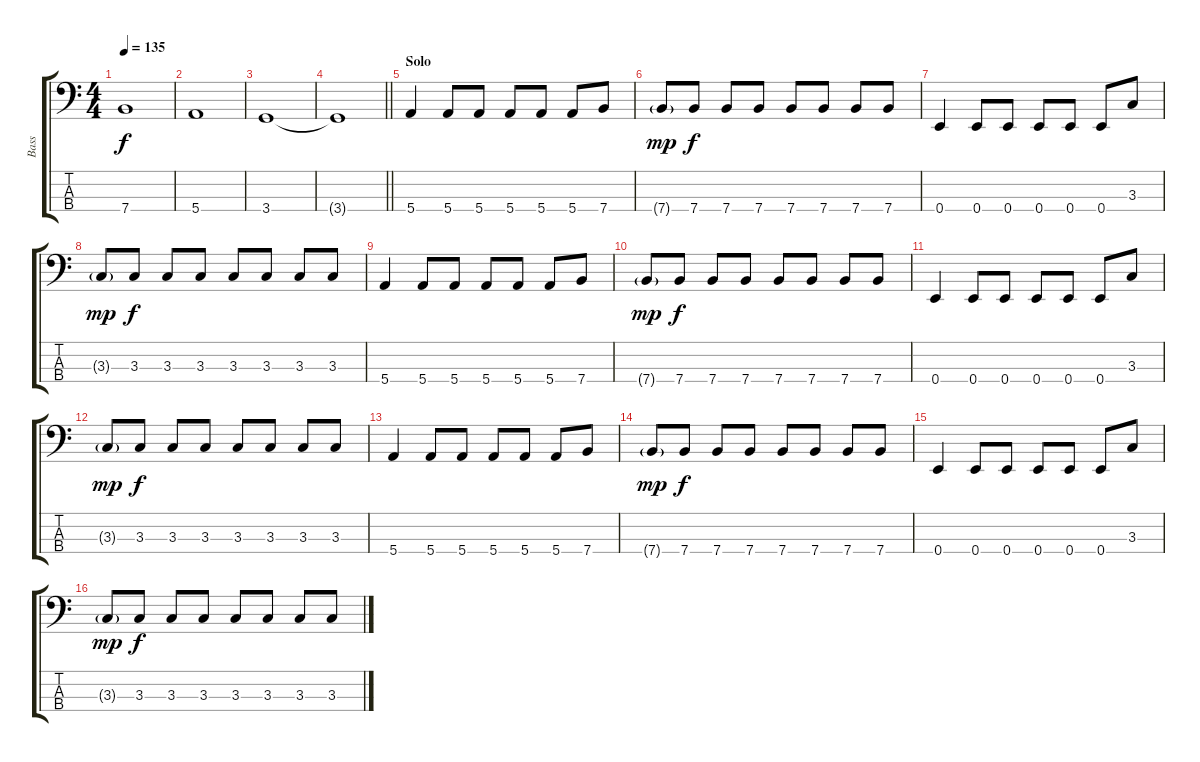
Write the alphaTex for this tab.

\track ("Bass" "Bass") {instrument electricbassfinger}
\staff {score tabs}
\tuning (G2 D2 A1 E1) {hide}
\ts (4 4)
\tempo 135
\clef f4
\ks c
7.4.1{dy f} |
5.4.1 |
3.4.1 |
\barLineRight lightlight
3.4{t}.1 |
\section ("" "Solo")
5.4.4 5.4.8 5.4.8 5.4.8 5.4.8 5.4.8 7.4.8 |
7.4{g}.8{dy mp} 7.4.8{dy f} 7.4.8 7.4.8 7.4.8 7.4.8 7.4.8 7.4.8 |
0.4.4 0.4.8 0.4.8 0.4.8 0.4.8 0.4.8 3.3.8 |
3.3{g}.8{dy mp} 3.3.8{dy f} 3.3.8 3.3.8 3.3.8 3.3.8 3.3.8 3.3.8 |
5.4.4 5.4.8 5.4.8 5.4.8 5.4.8 5.4.8 7.4.8 |
7.4{g}.8{dy mp} 7.4.8{dy f} 7.4.8 7.4.8 7.4.8 7.4.8 7.4.8 7.4.8 |
0.4.4 0.4.8 0.4.8 0.4.8 0.4.8 0.4.8 3.3.8 |
3.3{g}.8{dy mp} 3.3.8{dy f} 3.3.8 3.3.8 3.3.8 3.3.8 3.3.8 3.3.8 |
5.4.4 5.4.8 5.4.8 5.4.8 5.4.8 5.4.8 7.4.8 |
7.4{g}.8{dy mp} 7.4.8{dy f} 7.4.8 7.4.8 7.4.8 7.4.8 7.4.8 7.4.8 |
0.4.4 0.4.8 0.4.8 0.4.8 0.4.8 0.4.8 3.3.8 |
3.3{g}.8{dy mp} 3.3.8{dy f} 3.3.8 3.3.8 3.3.8 3.3.8 3.3.8 3.3.8
